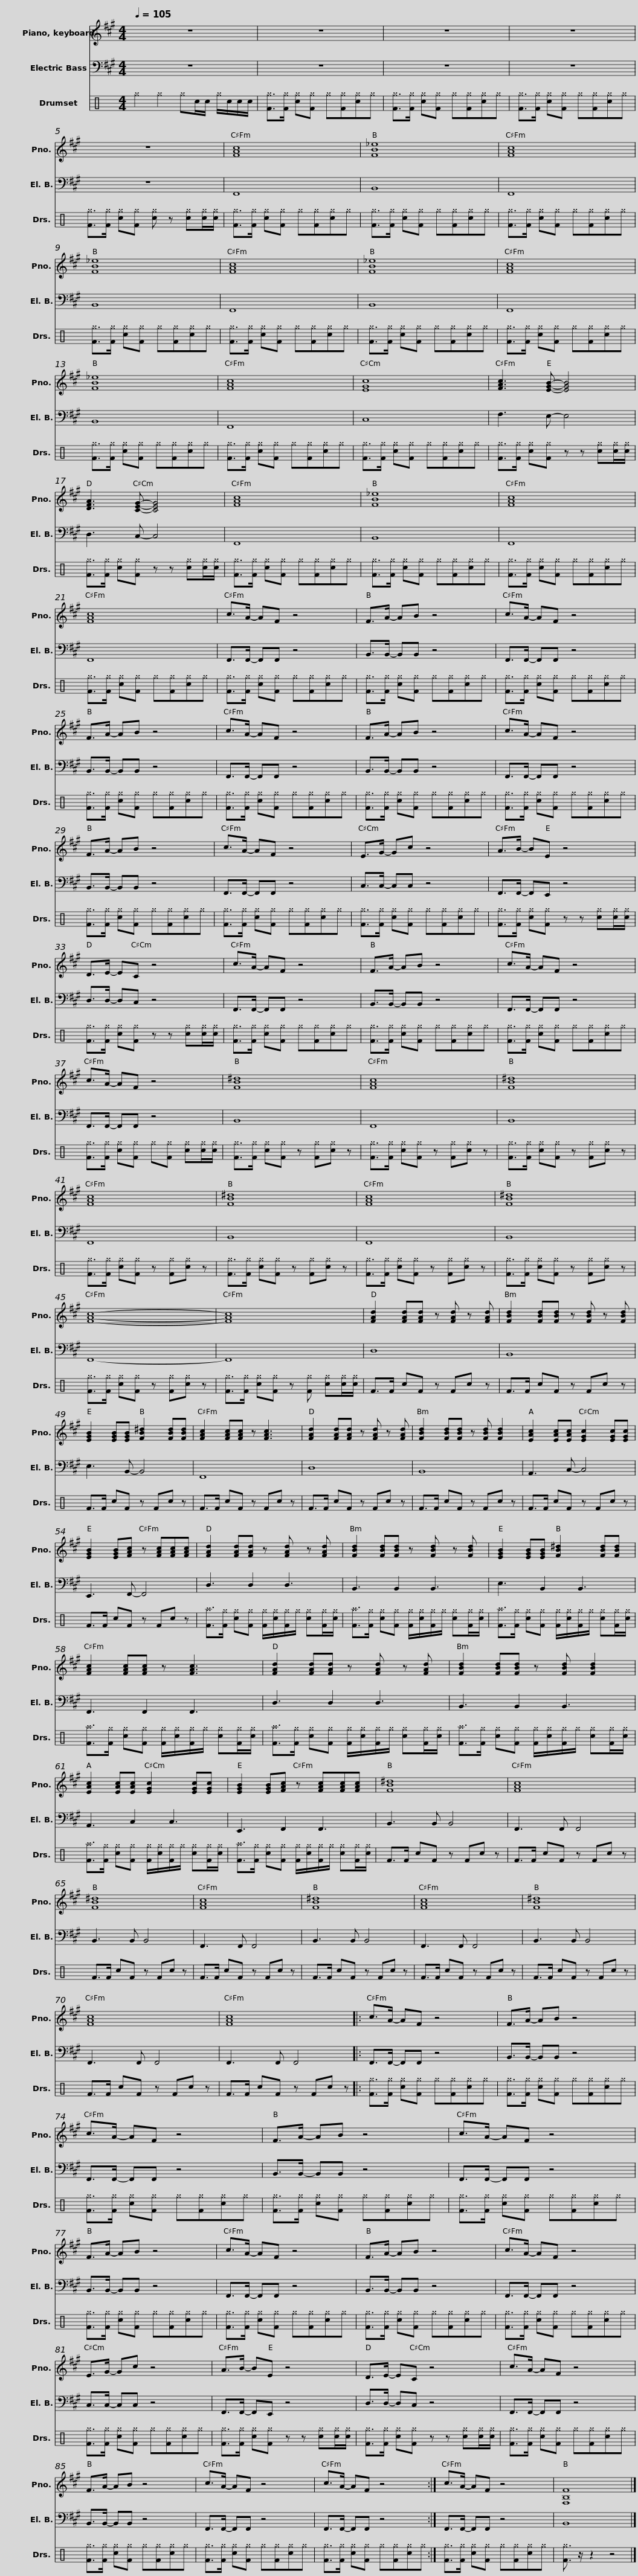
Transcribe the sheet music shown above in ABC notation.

X:1
%%score 1 2 3
L:1/8
Q:1/4=105
M:4/4
I:linebreak $
K:A
V:1 treble
V:2 bass transpose=-12
V:3 perc
K:none
V:1
 z8 | z8 | z8 | z8 |$ z8 | %5
 [FAc]8 | [FB_e]8 | [FAc]8 |$ [FB_e]8 | [FAc]8 | %10
 [FB_e]8 | [FAc]8 |$ [FB_e]8 | [FAc]8 | [EGc]8 | %15
 [FAc]3 [EGB]- [EGB]4 |$ [DFA]3 [CEG]- [CEG]4 | [FAc]8 | [FB_e]8 | [FAc]8 |$ %20
 [FAc]8 | c>A- AF z4 | F>A- AB z4 | c>A- AF z4 |$ F>A- AB z4 | %25
 c>A- AF z4 | F>A- AB z4 | c>A- AF z4 |$ F>A- AB z4 | c>A- AF z4 | %30
 E>G- Gc z4 | A>B- BE z4 |$ D>E- EC z4 | c>A- AF z4 | F>A- AB z4 | %35
 c>A- AF z4 |$ c>A- AF z4 | [FB^d]8 | [FAc]8 | [FB^d]8 |$ %40
 [FAc]8 | [FB^d]8 | [FAc]8 | [FB^d]8 |$ [FAc]8- | %45
 [FAc]8 | [FAd]2 [FAd][FAd] z [FAd] z [FAd] | [FBd]2 [FBd][FBd] z [FBd] z [FBd] |$ [EGB]2 [EGB][EGB] [FB^d]2 [FBd][FBd] | [FAc]2 [FAc][FAc] z [FAc]3 | %50
 [FAd]2 [FAd][FAd] z [FAd] z [FAd] | [FBd]2 [FBd][FBd] z [FBd] [FBd]2 |$ [EAc]2 [EAc][EAc] [EGc]2 [EGc][EGc] | [EGB]2 [EGB][FAc] z [FAc][FAc][FAc] | [FAd]2 [FAd][FAd] z [FAd] z [FAd] | %55
 [FBd]2 [FBd][FBd] z [FBd] z [FBd] |$ [EGB]2 [EGB][EGB] [FB^d]2 [FBd][FBd] | [FAc]2 [FAc][FAc] z [FAc]3 | [FAd]2 [FAd][FAd] z [FAd] z [FAd] |$ [FBd]2 [FBd][FBd] z [FBd] [FBd]2 | %60
 [EAc]2 [EAc][EAc] [EGc]2 [EGc][EGc] | [EGB]2 [EGB][FAc] z [FAc][FAc][FAc] | [FB^d]8 |$ [FAc]8 | [FB^d]8 | %65
 [FAc]8 | [FB^d]8 |$ [FAc]8 | [FB^d]8 | [FAc]8 | %70
 [FAc]8 |:$ c>A- AF z4 | F>A- AB z4 | c>A- AF z4 | F>A- AB z4 |$ %75
 c>A- AF z4 | F>A- AB z4 | c>A- AF z4 | F>A- AB z4 |$ c>A- AF z4 | %80
 E>G- Gc z4 | A>B- BE z4 | D>E- EC z4 |$ c>A- AF z4 | F>A- AB z4 | %85
 c>A- AF z4 | c>A- AF z4 :|$ c>A- AF z4 | [F,B,F]8 |] %89
V:2
 z8 | z8 | z8 | z8 |$ z8 | %5
 F,,8 | B,,8 | F,,8 |$ B,,8 | F,,8 | %10
 B,,8 | F,,8 |$ B,,8 | F,,8 | C,8 | %15
 F,3 E,- E,4 |$ D,3 C,- C,4 | F,,8 | B,,8 | F,,8 |$ %20
 F,,8 | F,,>F,,- F,,F,, z4 | B,,>B,,- B,,B,, z4 | F,,>F,,- F,,F,, z4 |$ B,,>B,,- B,,B,, z4 | %25
 F,,>F,,- F,,F,, z4 | B,,>B,,- B,,B,, z4 | F,,>F,,- F,,F,, z4 |$ B,,>B,,- B,,B,, z4 | F,,>F,,- F,,F,, z4 | %30
 C,>C,- C,C, z4 | F,,>F,,- F,,E,, z4 |$ D,>D,- D,C, z4 | F,,>F,,- F,,F,, z4 | B,,>B,,- B,,B,, z4 | %35
 F,,>F,,- F,,F,, z4 |$ F,,>F,,- F,,F,, z4 | B,,8 | F,,8 | B,,8 |$ %40
 F,,8 | B,,8 | F,,8 | B,,8 |$ F,,8- | %45
 F,,8 | D,8 | B,,8 |$ E,3 B,,- B,,4 | F,,8 | %50
 D,8 | B,,8 |$ A,,3 C,- C,4 | E,,3 F,,- F,,4 | D,3 D,2 D,3 | %55
 B,,3 B,,2 B,,3 |$ E,3 B,,2 B,,3 | F,,3 F,,2 F,,3 | D,3 D,2 D,3 |$ B,,3 B,,2 B,,3 | %60
 A,,3 C,2 C,3 | E,,3 F,,2 F,,3 | B,,3 B,, B,,4 |$ F,,3 F,, F,,4 | B,,3 B,, B,,4 | %65
 F,,3 F,, F,,4 | B,,3 B,, B,,4 |$ F,,3 F,, F,,4 | B,,3 B,, B,,4 | F,,3 F,, F,,4 | %70
 F,,3 F,, F,,4 |:$ F,,>F,,- F,,F,, z4 | B,,>B,,- B,,B,, z4 | F,,>F,,- F,,F,, z4 | B,,>B,,- B,,B,, z4 |$ %75
 F,,>F,,- F,,F,, z4 | B,,>B,,- B,,B,, z4 | F,,>F,,- F,,F,, z4 | B,,>B,,- B,,B,, z4 |$ F,,>F,,- F,,F,, z4 | %80
 C,>C,- C,C, z4 | F,,>F,,- F,,E,, z4 | D,>D,- D,C, z4 |$ F,,>F,,- F,,F,, z4 | B,,>B,,- B,,B,, z4 | %85
 F,,>F,,- F,,F,, z4 | F,,>F,,- F,,F,, z4 :|$ F,,>F,,- F,,F,, z4 | B,,8 |] %89
V:3
[K:C] ^g2 ^g2 ^gc/c/ ^g/c/c/c/ | [F^g]>[F^g] [c^g][F^g] ^g[F^g][c^g]^g | [F^g]>[F^g] [c^g][F^g] ^g[F^g][c^g]^g | [F^g]>[F^g] [c^g][F^g] ^g[F^g][c^g]^g |$ [F^g]>[F^g] [c^g][F^g] [c^g] z [c^g][c^g]/[c^g]/ | %5
 [F^g]>[F^g] [c^g][F^g] ^g[F^g][c^g]^g | [F^g]>[F^g] [c^g][F^g] ^g[F^g][c^g]^g | [F^g]>[F^g] [c^g][F^g] ^g[F^g][c^g]^g |$ [F^g]>[F^g] [c^g][F^g] ^g[F^g][c^g]^g | [F^g]>[F^g] [c^g][F^g] ^g[F^g][c^g]^g | %10
 [F^g]>[F^g] [c^g][F^g] ^g[F^g][c^g]^g | [F^g]>[F^g] [c^g][F^g] ^g[F^g][c^g]^g |$ [F^g]>[F^g] [c^g][F^g] ^g[F^g][c^g]^g | [F^g]>[F^g] [c^g][F^g] ^g[F^g][c^g]^g | [F^g]>[F^g] [c^g][F^g] ^g[F^g][c^g]^g | %15
 [F^g]>[F^g] [c^g][F^g] z z [c^g][c^g]/[c^g]/ |$ [F^g]>[F^g] [c^g][F^g] z z [c^g][c^g]/[c^g]/ | [F^g]>[F^g] [c^g][F^g] ^g[F^g][c^g]^g | [F^g]>[F^g] [c^g][F^g] ^g[F^g][c^g]^g | [F^g]>[F^g] [c^g][F^g] ^g[F^g][c^g]^g |$ %20
 [F^g]>[F^g] [c^g][F^g] ^g[F^g][c^g]^g | [F^g]>[F^g] [c^g][F^g] ^g[F^g][c^g]^g | [F^g]>[F^g] [c^g][F^g] ^g[F^g][c^g]^g | [F^g]>[F^g] [c^g][F^g] ^g[F^g][c^g]^g |$ [F^g]>[F^g] [c^g][F^g] ^g[F^g][c^g]^g | %25
 [F^g]>[F^g] [c^g][F^g] ^g[F^g][c^g]^g | [F^g]>[F^g] [c^g][F^g] ^g[F^g][c^g]^g | [F^g]>[F^g] [c^g][F^g] ^g[F^g][c^g]^g |$ [F^g]>[F^g] [c^g][F^g] ^g[F^g][c^g]^g | [F^g]>[F^g] [c^g][F^g] ^g[F^g][c^g]^g | %30
 [F^g]>[F^g] [c^g][F^g] ^g[F^g][c^g]^g | [F^g]>[F^g] [c^g][F^g] z z [c^g][c^g]/[c^g]/ |$ [F^g]>[F^g] [c^g][F^g] z z [c^g][c^g]/[c^g]/ | [F^g]>[F^g] [c^g][F^g] ^g[F^g][c^g]^g | [F^g]>[F^g] [c^g][F^g] ^g[F^g][c^g]^g | %35
 [F^g]>[F^g] [c^g][F^g] ^g[F^g][c^g]^g |$ [F^g]>[F^g] [c^g][F^g] ^g[F^g] [c^g][c^g]/[c^g]/ | [F^g]>[F^g] [c^g][F^g] z [F^g][c^g] z | [F^g]>[F^g] [c^g][F^g] z [F^g][c^g] z | [F^g]>[F^g] [c^g][F^g] z [F^g][c^g] z |$ %40
 [F^g]>[F^g] [c^g][F^g] z [F^g][c^g] z | [F^g]>[F^g] [c^g][F^g] z [F^g][c^g] z | [F^g]>[F^g] [c^g][F^g] z [F^g][c^g] z | [F^g]>[F^g] [c^g][F^g] z [F^g][c^g] z |$ [F^g]>[F^g] [c^g][F^g] z [F^g][c^g] z | %45
 [F^g]>[F^g] [c^g][F^g] z [F^g] [c^g][c^g]/[c^g]/ | F>F cF z Fc z | F>F cF z Fc z |$ F>F cF z Fc z | F>F cF z Fc z | %50
 F>F cF z Fc z | F>F cF z Fc z |$ F>F cF z Fc z | F>F cF z Fc z | [F^a]>[F^g] [c^g][F^g] [F^g]/[c^g]/[F^g]/^g/ [c^g][F^g]/[c^g]/ | %55
 [F^a]>[F^g] [c^g][F^g] [F^g]/[c^g]/[F^g]/^g/ [c^g][F^g]/[c^g]/ |$ [F^a]>[F^g] [c^g][F^g] [F^g]/[c^g]/[F^g]/^g/ [c^g][F^g]/[c^g]/ | [F^a]>[F^g] [c^g][F^g] [F^g]/[c^g]/[F^g]/^g/ [c^g][F^g]/[c^g]/ | [F^a]>[F^g] [c^g][F^g] [F^g]/[c^g]/[F^g]/^g/ [c^g][F^g]/[c^g]/ |$ [F^a]>[F^g] [c^g][F^g] [F^g]/[c^g]/[F^g]/^g/ [c^g][F^g]/[c^g]/ | %60
 [F^a]>[F^g] [c^g][F^g] [F^g]/[c^g]/[F^g]/^g/ [c^g][F^g]/[c^g]/ | [F^a]>[F^g] [c^g][F^g] [F^g]/[c^g]/[F^g]/^g/ [c^g][F^g]/[c^g]/ | F>F cF z Fc z |$ F>F cF z Fc z | F>F cF z Fc z | %65
 F>F cF z Fc z | F>F cF z Fc z |$ F>F cF z Fc z | F>F cF z Fc z | F>F cF z Fc z | %70
 F>F cF z Fc z |:$ [F^g]>[F^g] [c^g][F^g] ^g[F^g][c^g]^g | [F^g]>[F^g] [c^g][F^g] ^g[F^g][c^g]^g | [F^g]>[F^g] [c^g][F^g] ^g[F^g][c^g]^g | [F^g]>[F^g] [c^g][F^g] ^g[F^g][c^g]^g |$ %75
 [F^g]>[F^g] [c^g][F^g] ^g[F^g][c^g]^g | [F^g]>[F^g] [c^g][F^g] ^g[F^g][c^g]^g | [F^g]>[F^g] [c^g][F^g] ^g[F^g][c^g]^g | [F^g]>[F^g] [c^g][F^g] ^g[F^g][c^g]^g |$ [F^g]>[F^g] [c^g][F^g] ^g[F^g][c^g]^g | %80
 [F^g]>[F^g] [c^g][F^g] ^g[F^g][c^g]^g | [F^g]>[F^g] [c^g][F^g] z z [c^g][c^g]/[c^g]/ | [F^g]>[F^g] [c^g][F^g] z z [c^g][c^g]/[c^g]/ |$ [F^g]>[F^g] [c^g][F^g] ^g[F^g][c^g]^g | [F^g]>[F^g] [c^g][F^g] ^g[F^g][c^g]^g | %85
 [F^g]>[F^g] [c^g][F^g] ^g[F^g][c^g]^g | [F^g]>[F^g] [c^g][F^g] ^g[F^g][c^g]^g :|$ [F^g]>[F^g] [c^g][F^g] ^g[F^g][c^g]^g | [F^g]3/2 z/ z2 z4 |] %89
